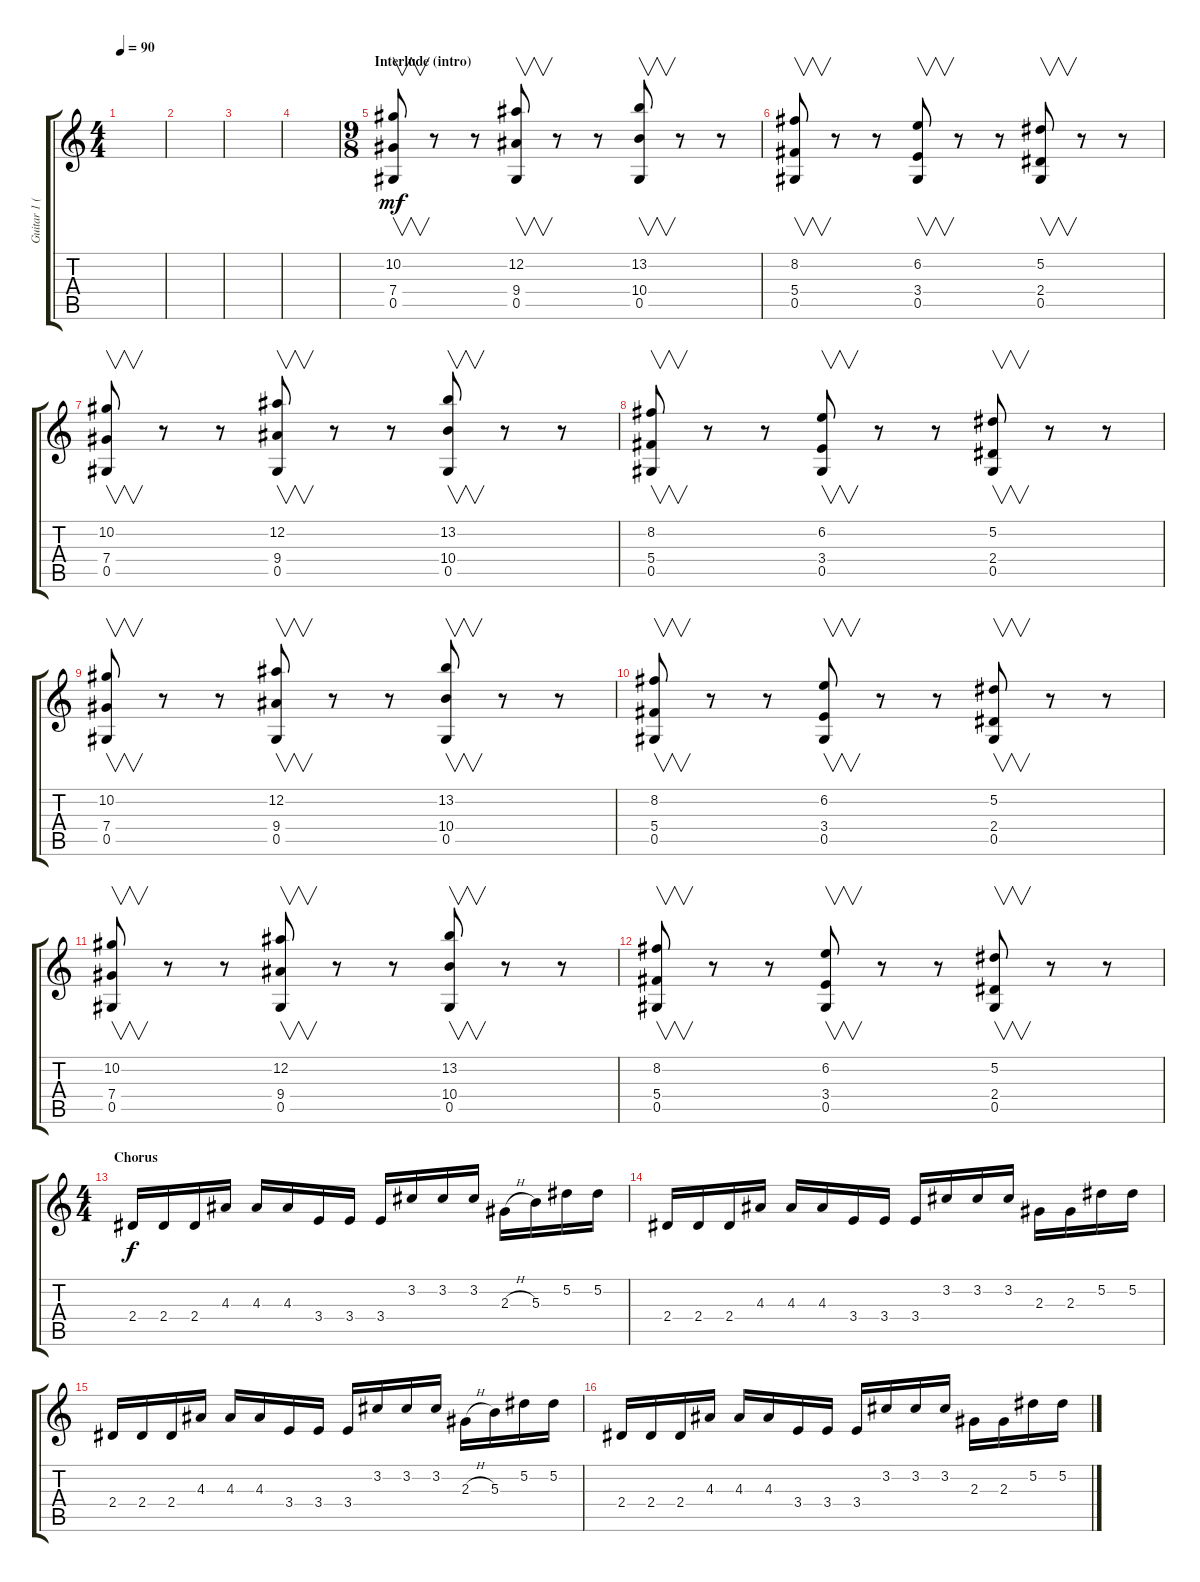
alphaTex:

\track ("Guitar 1 (Eb)" "Guitar 1 (") {instrument overdrivenguitar}
\staff {score tabs}
\tuning (Eb4 Bb3 Gb3 Db3 Ab2 Eb2) {hide}
\ts (4 4)
\tempo 90
\clef g2
\ks c
|
|
|
|
\ts (9 8)
\section ("" "Interlude (intro)")
(10.2 7.4 0.5).8{v dy mf volume 11} r.8 r.8 (12.2 9.4 0.5).8{v} r.8 r.8 (13.2 10.4 0.5).8{v} r.8 r.8 |
(8.2 5.4 0.5).8{v} r.8 r.8 (6.2 3.4 0.5).8{v} r.8 r.8 (5.2 2.4 0.5).8{v} r.8 r.8 |
(10.2 7.4 0.5).8{v} r.8 r.8 (12.2 9.4 0.5).8{v} r.8 r.8 (13.2 10.4 0.5).8{v} r.8 r.8 |
(8.2 5.4 0.5).8{v} r.8 r.8 (6.2 3.4 0.5).8{v} r.8 r.8 (5.2 2.4 0.5).8{v} r.8 r.8 |
(10.2 7.4 0.5).8{v} r.8 r.8 (12.2 9.4 0.5).8{v} r.8 r.8 (13.2 10.4 0.5).8{v} r.8 r.8 |
(8.2 5.4 0.5).8{v} r.8 r.8 (6.2 3.4 0.5).8{v} r.8 r.8 (5.2 2.4 0.5).8{v} r.8 r.8 |
(10.2 7.4 0.5).8{v} r.8 r.8 (12.2 9.4 0.5).8{v} r.8 r.8 (13.2 10.4 0.5).8{v} r.8 r.8 |
(8.2 5.4 0.5).8{v} r.8 r.8 (6.2 3.4 0.5).8{v} r.8 r.8 (5.2 2.4 0.5).8{v} r.8 r.8 |
\ts (4 4)
\section ("" "Chorus")
2.4.16{dy f} 2.4.16 2.4.16 4.3.16 4.3.16 4.3.16 3.4.16 3.4.16 3.4.16 3.2.16 3.2.16 3.2.16 2.3{h}.16 5.3.16 5.2.16 5.2.16 |
2.4.16 2.4.16 2.4.16 4.3.16 4.3.16 4.3.16 3.4.16 3.4.16 3.4.16 3.2.16 3.2.16 3.2.16 2.3.16 2.3.16 5.2.16 5.2.16 |
2.4.16 2.4.16 2.4.16 4.3.16 4.3.16 4.3.16 3.4.16 3.4.16 3.4.16 3.2.16 3.2.16 3.2.16 2.3{h}.16 5.3.16 5.2.16 5.2.16 |
2.4.16 2.4.16 2.4.16 4.3.16 4.3.16 4.3.16 3.4.16 3.4.16 3.4.16 3.2.16 3.2.16 3.2.16 2.3.16 2.3.16 5.2.16 5.2.16
